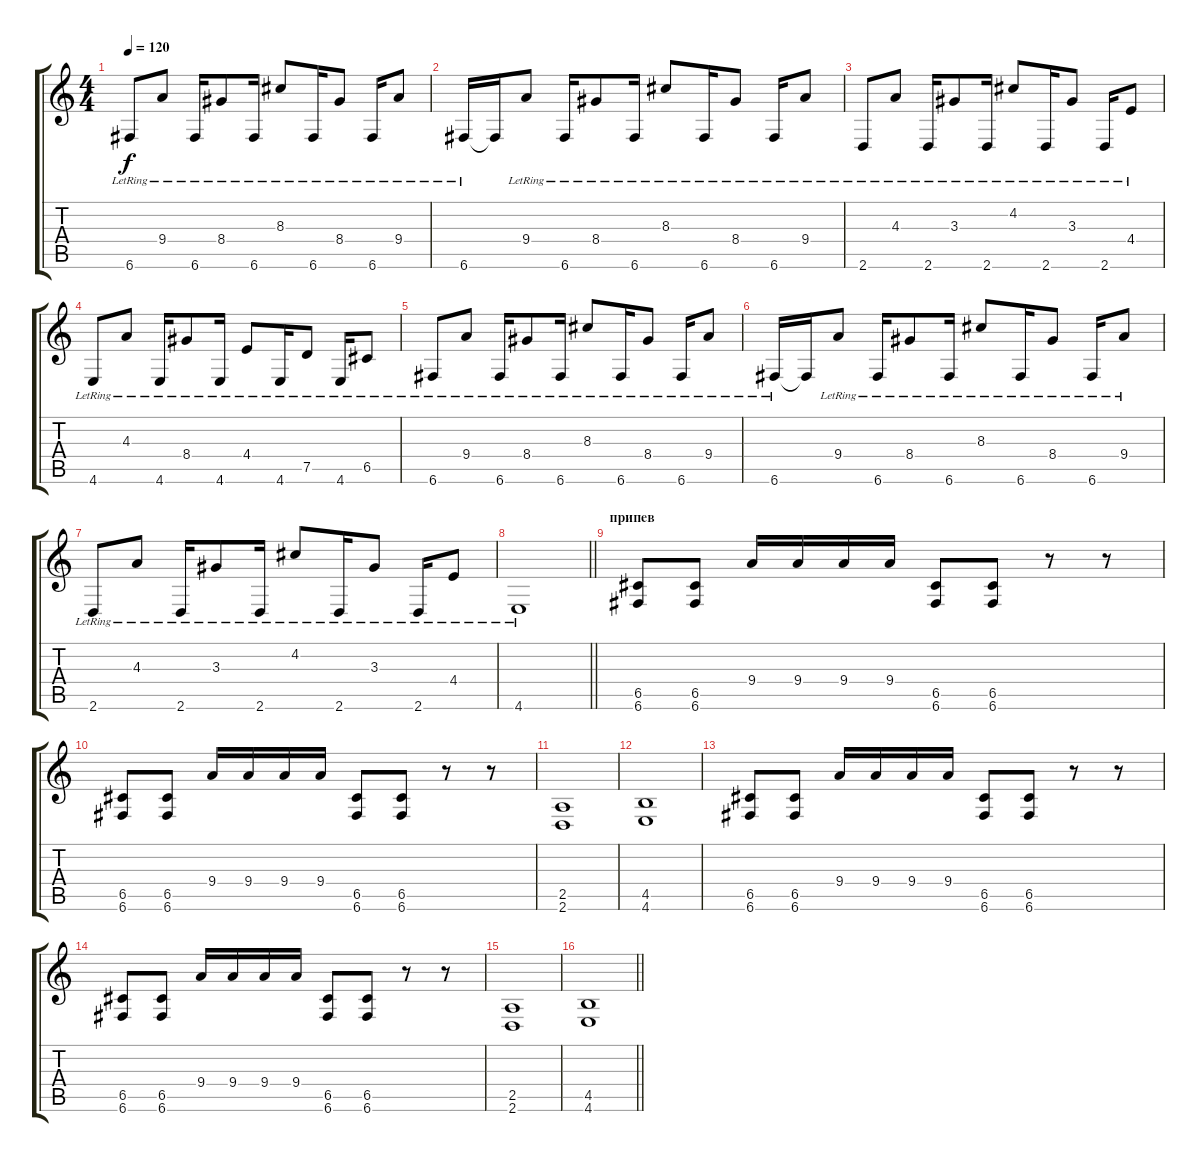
\track (" " " ") {instrument distortionguitar}
\staff {score tabs}
\tuning (D4 A3 F3 C3 G2 C2) {hide}
\ts (4 4)
\section ("" "")
\tempo 120
\clef g2
\ks c
6.6{lr}.8{dy f balance 8 instrument electricguitarclean} 9.4{lr}.8 6.6{lr}.16 8.4{lr}.8 6.6{lr}.16 8.3{lr}.8 6.6{lr}.16 8.4{lr}.8 6.6{lr}.16 9.4{lr}.8 |
6.6{lr}.16{instrument electricguitarclean} 6.6{t}.16 9.4{lr}.8 6.6{lr}.16 8.4{lr}.8 6.6{lr}.16 8.3{lr}.8 6.6{lr}.16 8.4{lr}.8 6.6{lr}.16 9.4{lr}.8 |
2.6{lr}.8 4.3{lr}.8 2.6{lr}.16 3.3{lr}.8 2.6{lr}.16 4.2{lr}.8 2.6{lr}.16 3.3{lr}.8 2.6{lr}.16 4.4{lr}.8 |
4.6{lr}.8 4.3{lr}.8 4.6{lr}.16 8.4{lr}.8 4.6{lr}.16 4.4{lr}.8 4.6{lr}.16 7.5{lr}.8 4.6{lr}.16 6.5{lr}.8 |
6.6{lr}.8{balance 8 instrument electricguitarclean} 9.4{lr}.8 6.6{lr}.16 8.4{lr}.8 6.6{lr}.16 8.3{lr}.8 6.6{lr}.16 8.4{lr}.8 6.6{lr}.16 9.4{lr}.8 |
6.6{lr}.16{instrument electricguitarclean} 6.6{t}.16 9.4{lr}.8 6.6{lr}.16 8.4{lr}.8 6.6{lr}.16 8.3{lr}.8 6.6{lr}.16 8.4{lr}.8 6.6{lr}.16 9.4{lr}.8 |
2.6{lr}.8 4.3{lr}.8 2.6{lr}.16 3.3{lr}.8 2.6{lr}.16 4.2{lr}.8 2.6{lr}.16 3.3{lr}.8 2.6{lr}.16 4.4{lr}.8 |
\barLineRight lightlight
4.6{lr}.1 |
\section ("" "припев")
(6.5 6.6).8{balance 0 instrument distortionguitar} (6.5 6.6).8 9.4.16 9.4.16 9.4.16 9.4.16 (6.5 6.6).8 (6.5 6.6).8 r.8 r.8 |
(6.5 6.6).8{instrument distortionguitar} (6.5 6.6).8 9.4.16 9.4.16 9.4.16 9.4.16 (6.5 6.6).8 (6.5 6.6).8 r.8 r.8 |
(2.5 2.6).1 |
(4.5 4.6).1 |
(6.5 6.6).8{instrument distortionguitar} (6.5 6.6).8 9.4.16 9.4.16 9.4.16 9.4.16 (6.5 6.6).8 (6.5 6.6).8 r.8 r.8 |
(6.5 6.6).8{instrument distortionguitar} (6.5 6.6).8 9.4.16 9.4.16 9.4.16 9.4.16 (6.5 6.6).8 (6.5 6.6).8 r.8 r.8 |
(2.5 2.6).1 |
\barLineRight lightlight
(4.5 4.6).1
